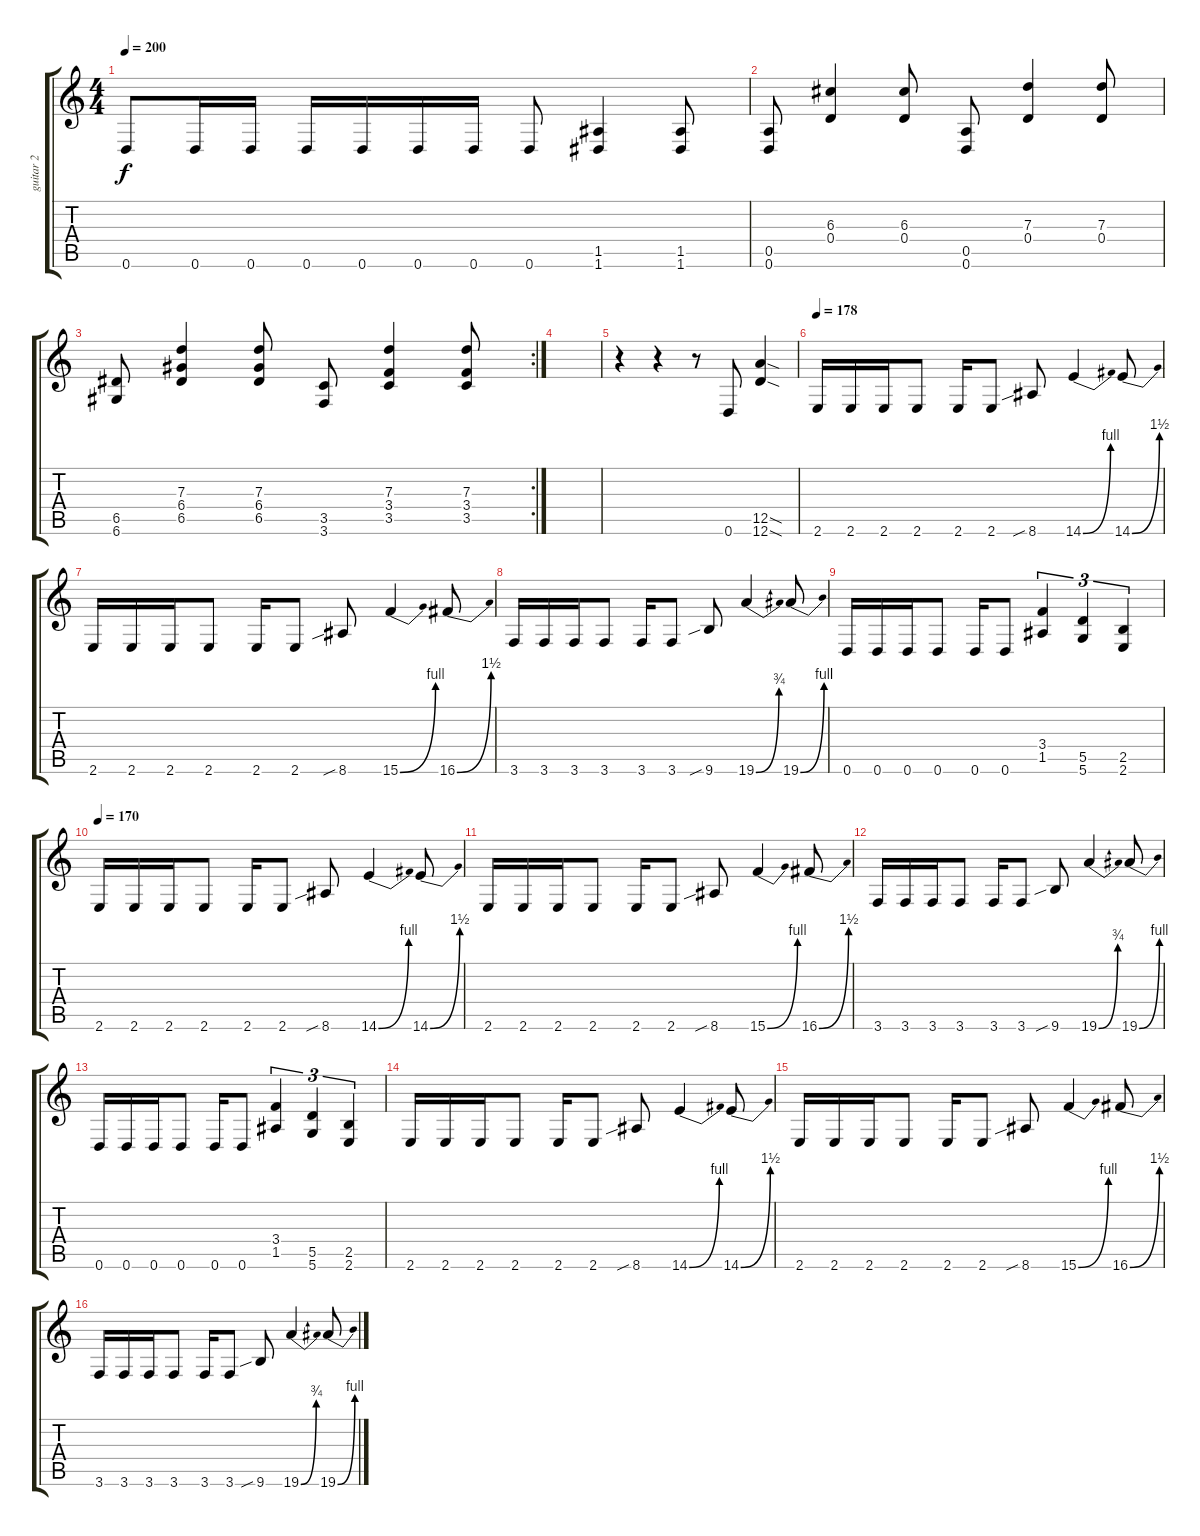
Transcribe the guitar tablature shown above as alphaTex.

\track ("guitar 2" "guitar 2") {instrument distortionguitar}
\staff {score tabs}
\tuning (E4 B3 G3 D3 A2 D2) {hide}
\ts (4 4)
\tempo 200
\clef g2
\ks c
0.6.8{dy f} 0.6.16 0.6.16 0.6.16 0.6.16 0.6.16 0.6.16 0.6.8 (1.5 1.6).4 (1.5 1.6).8 |
(0.5 0.6).8 (6.3 0.4).4 (6.3 0.4).8 (0.5 0.6).8 (7.3 0.4).4 (7.3 0.4).8 |
\rc 2
(6.5 6.6).8 (7.3 6.4 6.5).4 (7.3 6.4 6.5).8 (3.5 3.6).8 (7.3 3.4 3.5).4 (7.3 3.4 3.5).8 |
|
r.4 r.4 r.8 0.6.8 (12.5{sod} 12.6{sod}).4 |
\tempo 180
\tempo 178
2.6.16 2.6.16 2.6.16 2.6.8 2.6.16 2.6.8 8.6{sib}.8 14.6{be (bend 0 0 60 4)}.4 14.6{be (bend 0 0 60 6)}.8 |
2.6.16 2.6.16 2.6.16 2.6.8 2.6.16 2.6.8 8.6{sib}.8 15.6{be (bend 0 0 60 4)}.4 16.6{be (bend 0 0 60 6)}.8 |
3.6.16 3.6.16 3.6.16 3.6.8 3.6.16 3.6.8 9.6{sib}.8 19.6{be (bend 0 0 60 3)}.4 19.6{be (bend 0 0 60 4)}.8 |
0.6.16 0.6.16 0.6.16 0.6.8 0.6.16 0.6.8 (3.4 1.5).4{tu (3 2)} (5.5 5.6).4{tu (3 2)} (2.5 2.6).4{tu (3 2)} |
\tempo 170
2.6.16 2.6.16 2.6.16 2.6.8 2.6.16 2.6.8 8.6{sib}.8 14.6{be (bend 0 0 60 4)}.4 14.6{be (bend 0 0 60 6)}.8 |
2.6.16 2.6.16 2.6.16 2.6.8 2.6.16 2.6.8 8.6{sib}.8 15.6{be (bend 0 0 60 4)}.4 16.6{be (bend 0 0 60 6)}.8 |
3.6.16 3.6.16 3.6.16 3.6.8 3.6.16 3.6.8 9.6{sib}.8 19.6{be (bend 0 0 60 3)}.4 19.6{be (bend 0 0 60 4)}.8 |
0.6.16 0.6.16 0.6.16 0.6.8 0.6.16 0.6.8 (3.4 1.5).4{tu (3 2)} (5.5 5.6).4{tu (3 2)} (2.5 2.6).4{tu (3 2)} |
2.6.16 2.6.16 2.6.16 2.6.8 2.6.16 2.6.8 8.6{sib}.8 14.6{be (bend 0 0 60 4)}.4 14.6{be (bend 0 0 60 6)}.8 |
2.6.16 2.6.16 2.6.16 2.6.8 2.6.16 2.6.8 8.6{sib}.8 15.6{be (bend 0 0 60 4)}.4 16.6{be (bend 0 0 60 6)}.8 |
3.6.16 3.6.16 3.6.16 3.6.8 3.6.16 3.6.8 9.6{sib}.8 19.6{be (bend 0 0 60 3)}.4 19.6{be (bend 0 0 60 4)}.8
